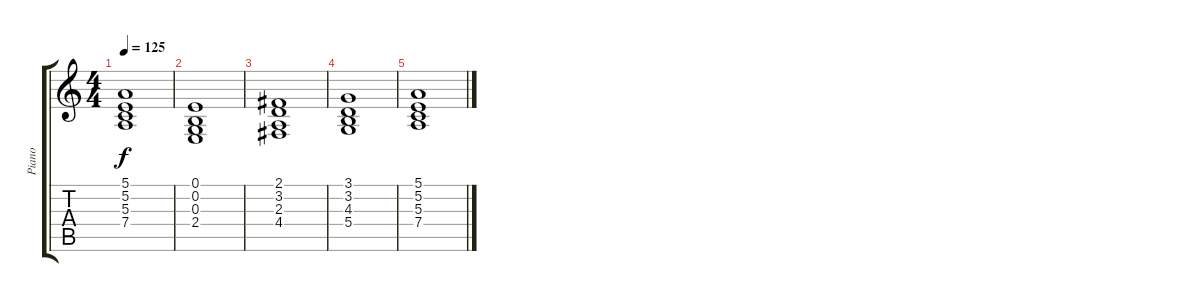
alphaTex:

\track ("Piano" "Piano") {instrument stringensemble1}
\staff {score tabs}
\tuning (E4 B3 G3 D3 A2 E2) {hide}
\ts (4 4)
\tempo 125
\clef g2
\ks c
(5.1 5.2 5.3 7.4).1{dy f} |
(0.1 0.2 0.3 2.4).1 |
(2.1 3.2 2.3 4.4).1 |
(3.1 3.2 4.3 5.4).1 |
(5.1 5.2 5.3 7.4).1
